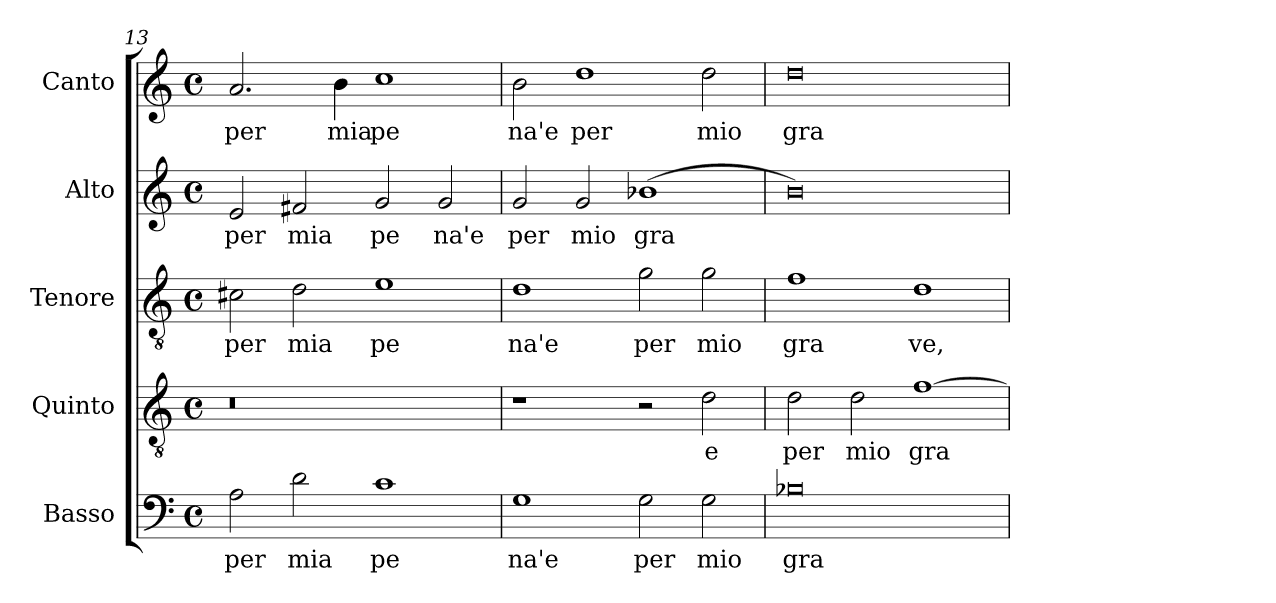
**kern	**text	**kern	**text	**kern	**text	**kern	**text	**kern	**text
*part5	*part5	*part4	*part4	*part3	*part3	*part2	*part2	*part1	*part1
*staff5	*staff5	*staff4	*staff4	*staff3	*staff3	*staff2	*staff2	*staff1	*staff1
*I"Basso	*	*I"Quinto	*	*I"Tenore	*	*I"Alto	*	*I"Canto	*
*clefF4	*	*clefGv2	*	*clefGv2	*	*clefG2	*	*clefG2	*
*M4/4	*	*M4/4	*	*M4/4	*	*M4/4	*	*M4/4	*
*met(c)	*	*met(c)	*	*met(c)	*	*met(c)	*	*met(c)	*
=13	=13	=13	=13	=13	=13	=13	=13	=13	=13
!	!LO:LY:b:cj	!	!	!	!LO:LY:b:cj	!	!LO:LY:b:cj	!	!LO:LY:b:cj
2A\	per	0r	.	2c#X\	per	2e/	per	2.a/	per
!	!LO:LY:b:cj	!	!	!	!LO:LY:b:cj	!	!LO:LY:b:cj	!	!
2d\	mia	.	.	2d\	mia	2f#X/	mia	.	.
!	!	!	!	!	!	!	!	!	!LO:LY:b:cj
.	.	.	.	.	.	.	.	4b\	mia
!	!LO:LY:b:cj	!	!	!	!LO:LY:b:cj	!	!LO:LY:b:cj	!	!LO:LY:b:cj
1c	pe	.	.	1e	pe	2g/	pe	1cc	pe
!	!	!	!	!	!	!	!LO:LY:b:cj	!	!
.	.	.	.	.	.	2g/	na'e	.	.
=14	=14	=14	=14	=14	=14	=14	=14	=14	=14
!	!LO:LY:b:cj	!	!	!	!LO:LY:b:cj	!	!LO:LY:b:cj	!	!LO:LY:b:cj
1G	na'e	1r	.	1d	na'e	2g/	per	2b\	na'e
!	!	!	!	!	!	!	!LO:LY:b:cj	!	!LO:LY:b:cj
.	.	.	.	.	.	2g/	mio	1dd	per
!	!LO:LY:b:cj	!	!	!	!LO:LY:b:cj	!	!LO:LY:b:cj	!	!
2G\	per	2r	.	2g\	per	(>1b-X	gra	.	.
!	!LO:LY:b:cj	!	!LO:LY:b:cj	!	!LO:LY:b:cj	!	!	!	!LO:LY:b:cj
2G\	mio	2d\	e	2g\	mio	.	.	2dd\	mio
=15	=15	=15	=15	=15	=15	=15	=15	=15	=15
!	!LO:LY:b:cj	!	!LO:LY:b:cj	!	!LO:LY:b:cj	!	!	!	!LO:LY:b:cj
0B-X	gra	2d\	per	1f	gra	0b)	.	0dd	gra
!	!	!	!LO:LY:b:cj	!	!	!	!	!	!
.	.	2d\	mio	.	.	.	.	.	.
!	!	!	!LO:LY:b:cj	!	!LO:LY:b:cj	!	!	!	!
.	.	[>1f	gra	1d	ve,	.	.	.	.
=	=	=	=	=	=	=	=	=	=
*-	*-	*-	*-	*-	*-	*-	*-	*-	*-
